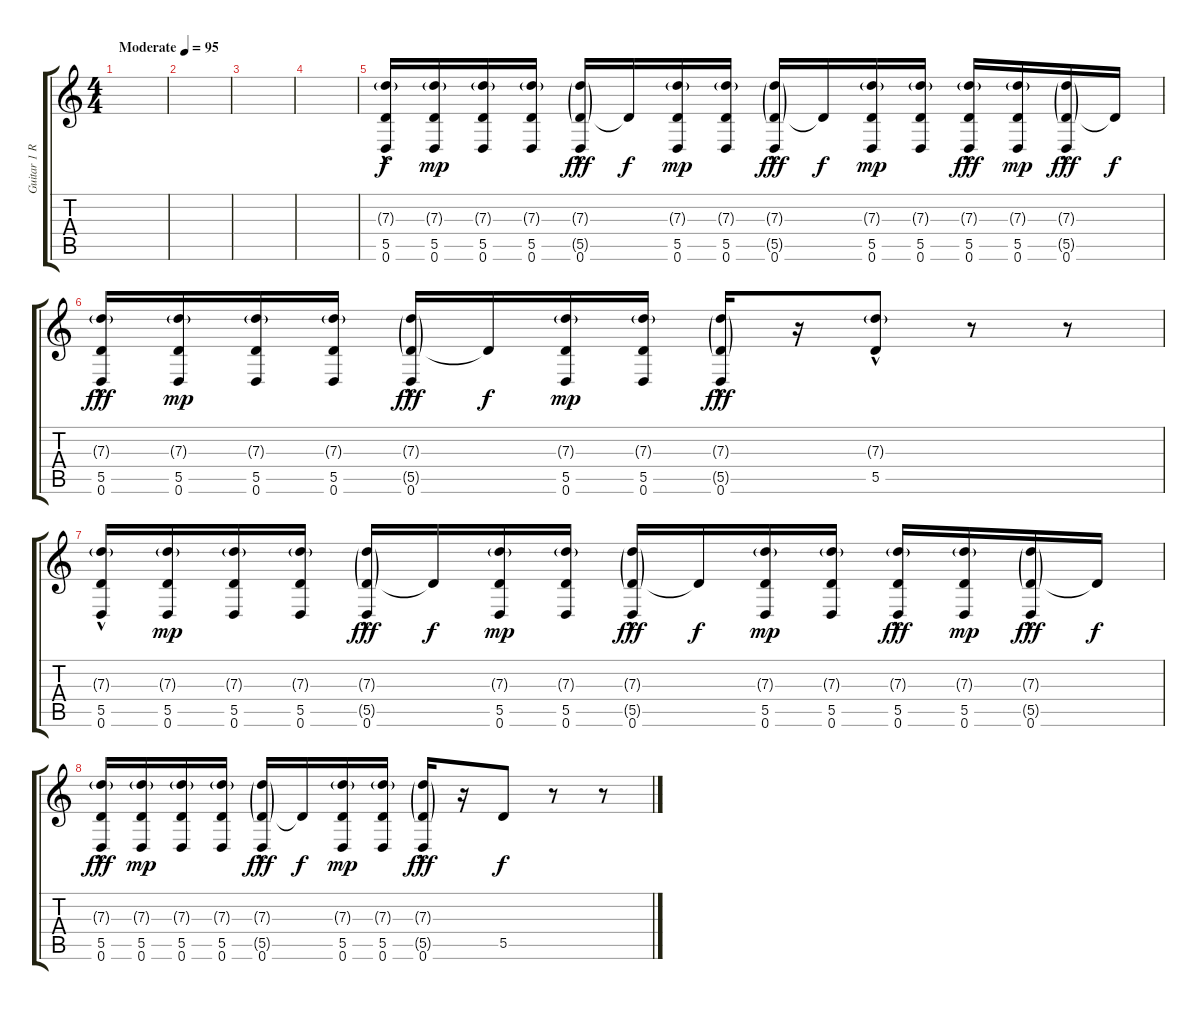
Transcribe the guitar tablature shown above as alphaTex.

\track ("Guitar 1 R" "Guitar 1 R") {instrument overdrivenguitar}
\staff {score tabs}
\tuning (E4 B3 G3 D3 A2 D2) {hide}
\ts (4 4)
\tempo (95 "Moderate")
\clef g2
\ks c
|
|
|
|
(7.3{g} 5.5 0.6{hac}).16 (7.3{g} 5.5 0.6).16{dy mp} (7.3{g} 5.5 0.6).16 (7.3{g} 5.5 0.6).16 (7.3{g} 5.5{g} 0.6{hac}).16{dy fff} 5.5{t}.16{dy f} (7.3{g} 5.5 0.6).16{dy mp} (7.3{g} 5.5 0.6).16 (7.3{g} 5.5{g} 0.6{hac}).16{dy fff} 5.5{t}.16{dy f} (7.3{g} 5.5 0.6).16{dy mp} (7.3{g} 5.5 0.6).16 (7.3{g} 5.5 0.6{hac}).16{dy fff} (7.3{g} 5.5 0.6).16{dy mp} (7.3{g} 5.5{g} 0.6{hac}).16{dy fff} 5.5{t}.16{dy f} |
(7.3{g} 5.5 0.6{hac}).16{dy fff} (7.3{g} 5.5 0.6).16{dy mp} (7.3{g} 5.5 0.6).16 (7.3{g} 5.5 0.6).16 (7.3{g} 5.5{g} 0.6{hac}).16{dy fff} 5.5{t}.16{dy f} (7.3{g} 5.5 0.6).16{dy mp} (7.3{g} 5.5 0.6).16 (7.3{g} 5.5{g} 0.6{hac}).16{dy fff} r.16 (7.3{g} 5.5{hac}).8 r.8 r.8 |
(7.3{g} 5.5 0.6{hac}).16 (7.3{g} 5.5 0.6).16{dy mp} (7.3{g} 5.5 0.6).16 (7.3{g} 5.5 0.6).16 (7.3{g} 5.5{g} 0.6{hac}).16{dy fff} 5.5{t}.16{dy f} (7.3{g} 5.5 0.6).16{dy mp} (7.3{g} 5.5 0.6).16 (7.3{g} 5.5{g} 0.6{hac}).16{dy fff} 5.5{t}.16{dy f} (7.3{g} 5.5 0.6).16{dy mp} (7.3{g} 5.5 0.6).16 (7.3{g} 5.5 0.6{hac}).16{dy fff} (7.3{g} 5.5 0.6).16{dy mp} (7.3{g} 5.5{g} 0.6{hac}).16{dy fff} 5.5{t}.16{dy f} |
(7.3{g} 5.5 0.6{hac}).16{dy fff} (7.3{g} 5.5 0.6).16{dy mp} (7.3{g} 5.5 0.6).16 (7.3{g} 5.5 0.6).16 (7.3{g} 5.5{g} 0.6{hac}).16{dy fff} 5.5{t}.16{dy f} (7.3{g} 5.5 0.6).16{dy mp} (7.3{g} 5.5 0.6).16 (7.3{g} 5.5{g} 0.6{hac}).16{dy fff} r.16 5.5.8{dy f} r.8 r.8
